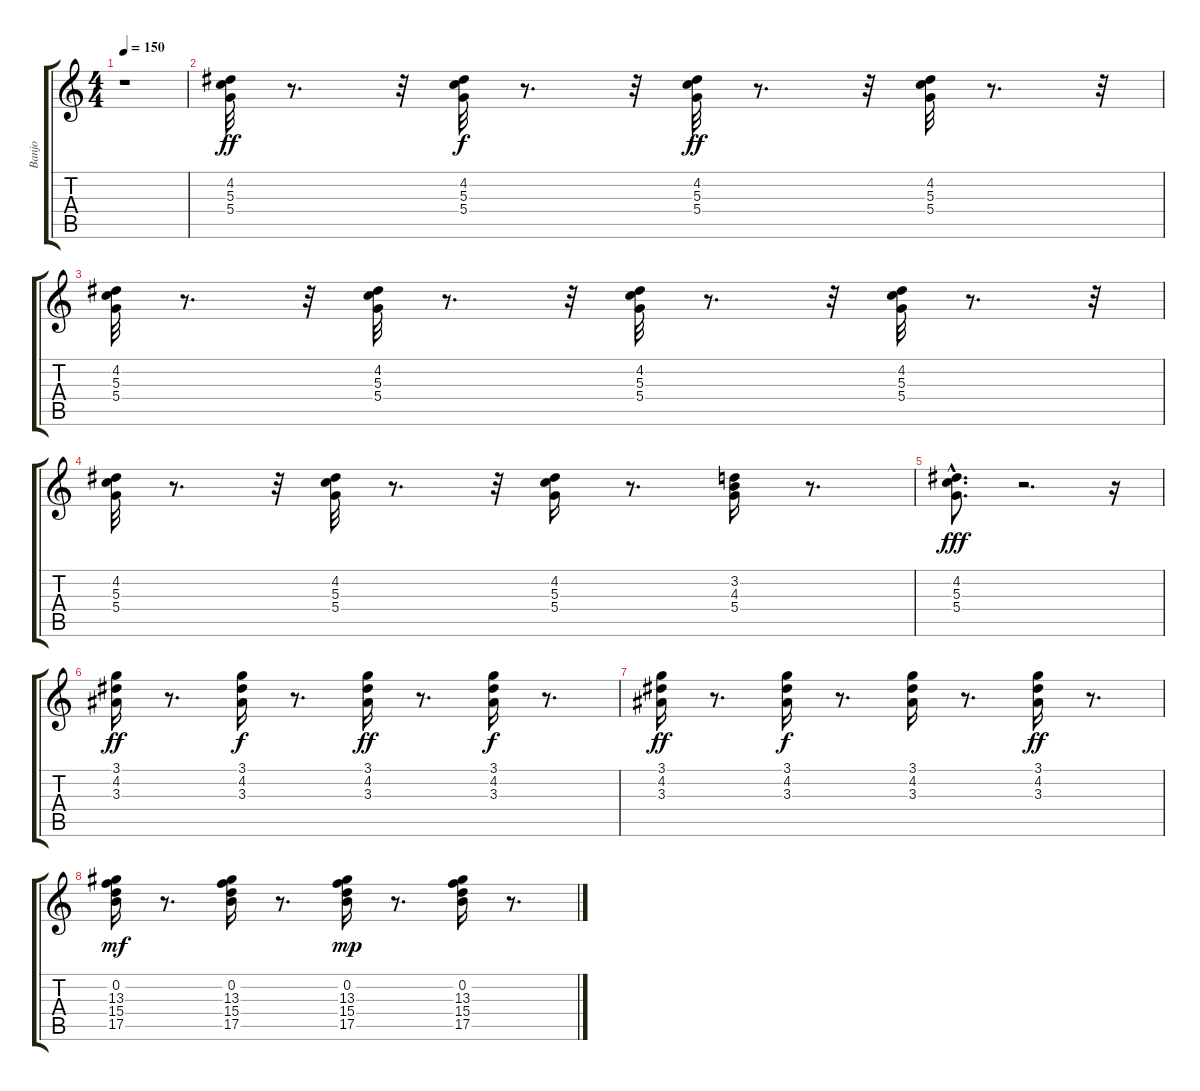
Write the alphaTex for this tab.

\track ("Banjo" "Banjo") {instrument banjo}
\staff {score tabs}
\tuning (E4 B3 G3 D3 A2 E2) {hide}
\displaytranspose 12
\ts (4 4)
\tempo 150
\clef g2
\ks c
r.1{dy ff instrument banjo} |
(4.2 5.3 5.4).32 r.8{d} r.32 (4.2 5.3 5.4).32{dy f} r.8{d} r.32 (4.2 5.3 5.4).32{dy ff} r.8{d} r.32 (4.2 5.3 5.4).32 r.8{d} r.32 |
(4.2 5.3 5.4).32 r.8{d} r.32 (4.2 5.3 5.4).32 r.8{d} r.32 (4.2 5.3 5.4).32 r.8{d} r.32 (4.2 5.3 5.4).32 r.8{d} r.32 |
(4.2 5.3 5.4).32 r.8{d} r.32 (4.2 5.3 5.4).32 r.8{d} r.32 (4.2 5.3 5.4).16 r.8{d} (3.2 4.3 5.4).16 r.8{d} |
(4.2 5.3 5.4{hac}).8{d dy fff} r.2{d} r.16 |
(3.1 4.2 3.3).16{dy ff} r.8{d} (3.1 4.2 3.3).16{dy f} r.8{d} (3.1 4.2 3.3).16{dy ff} r.8{d} (3.1 4.2 3.3).16{dy f} r.8{d} |
(3.1 4.2 3.3).16{dy ff} r.8{d} (3.1 4.2 3.3).16{dy f} r.8{d} (3.1 4.2 3.3).16 r.8{d} (3.1 4.2 3.3).16{dy ff} r.8{d} |
(0.2 13.3 15.4 17.5).16{dy mf} r.8{d} (0.2 13.3 15.4 17.5).16 r.8{d} (0.2 13.3 15.4 17.5).16{dy mp} r.8{d} (0.2 13.3 15.4 17.5).16 r.8{d}
